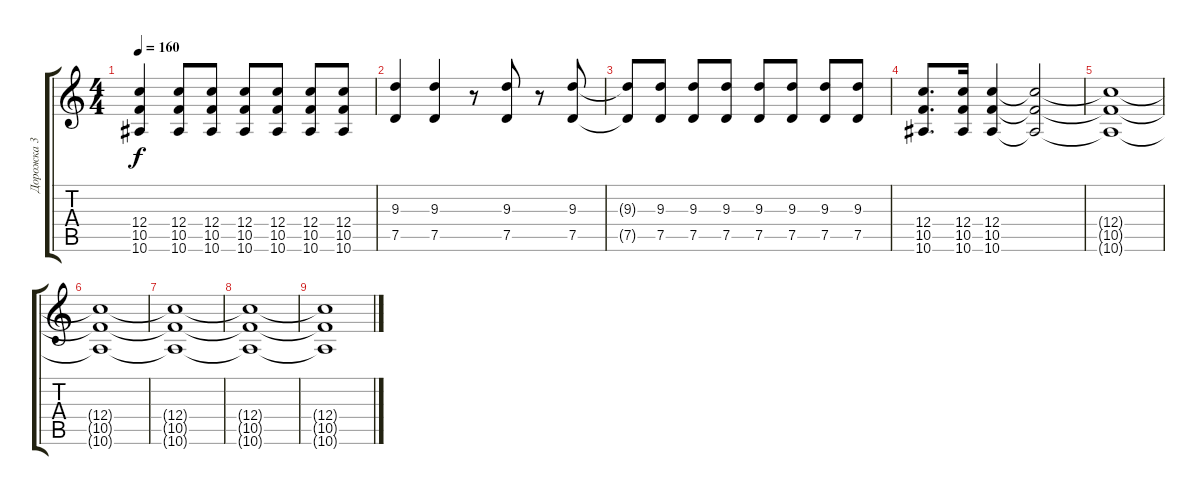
\track ("Дорожка 3" "Дорожка 3") {instrument distortionguitar}
\staff {score tabs}
\tuning (D4 A3 F3 C3 G2 C2) {hide}
\ts (4 4)
\tempo 160
\clef g2
\ks c
(12.4{t} 10.5{t} 10.6{t}).4{dy f} (12.4 10.5 10.6).8 (12.4 10.5 10.6).8 (12.4 10.5 10.6).8 (12.4 10.5 10.6).8 (12.4 10.5 10.6).8 (12.4 10.5 10.6).8 |
(9.3 7.5).4 (9.3 7.5).4 r.8 (9.3 7.5).8 r.8 (9.3 7.5).8 |
(9.3{t} 7.5{t}).8 (9.3 7.5).8 (9.3 7.5).8 (9.3 7.5).8 (9.3 7.5).8 (9.3 7.5).8 (9.3 7.5).8 (9.3 7.5).8 |
(12.4 10.5 10.6).8{d} (12.4 10.5 10.6).16 (12.4 10.5 10.6).4 (12.4{t} 10.5{t} 10.6{t}).2 |
(12.4{t} 10.5{t} 10.6{t}).1 |
(12.4{t} 10.5{t} 10.6{t}).1 |
(12.4{t} 10.5{t} 10.6{t}).1 |
(12.4{t} 10.5{t} 10.6{t}).1 |
(12.4{t} 10.5{t} 10.6{t}).1
